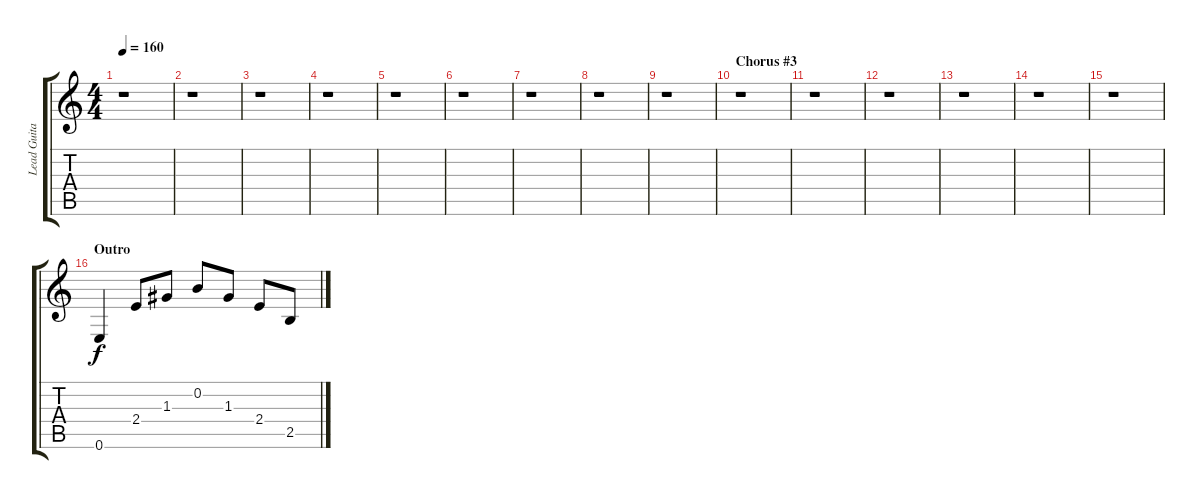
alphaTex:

\track ("Lead Guitar" "Lead Guita") {instrument electricguitarjazz}
\staff {score tabs}
\tuning (E4 B3 G3 D3 A2 E2) {hide}
\ts (4 4)
\tempo 160
\clef g2
\ks c
r.1{dy f} |
r.1 |
r.1 |
r.1 |
r.1 |
r.1 |
r.1 |
r.1 |
r.1 |
\section ("" "Chorus #3")
r.1 |
r.1 |
r.1 |
r.1 |
r.1 |
r.1 |
\section ("" "Outro")
0.6.4 2.4.8 1.3.8 0.2.8 1.3.8 2.4.8 2.5.8
